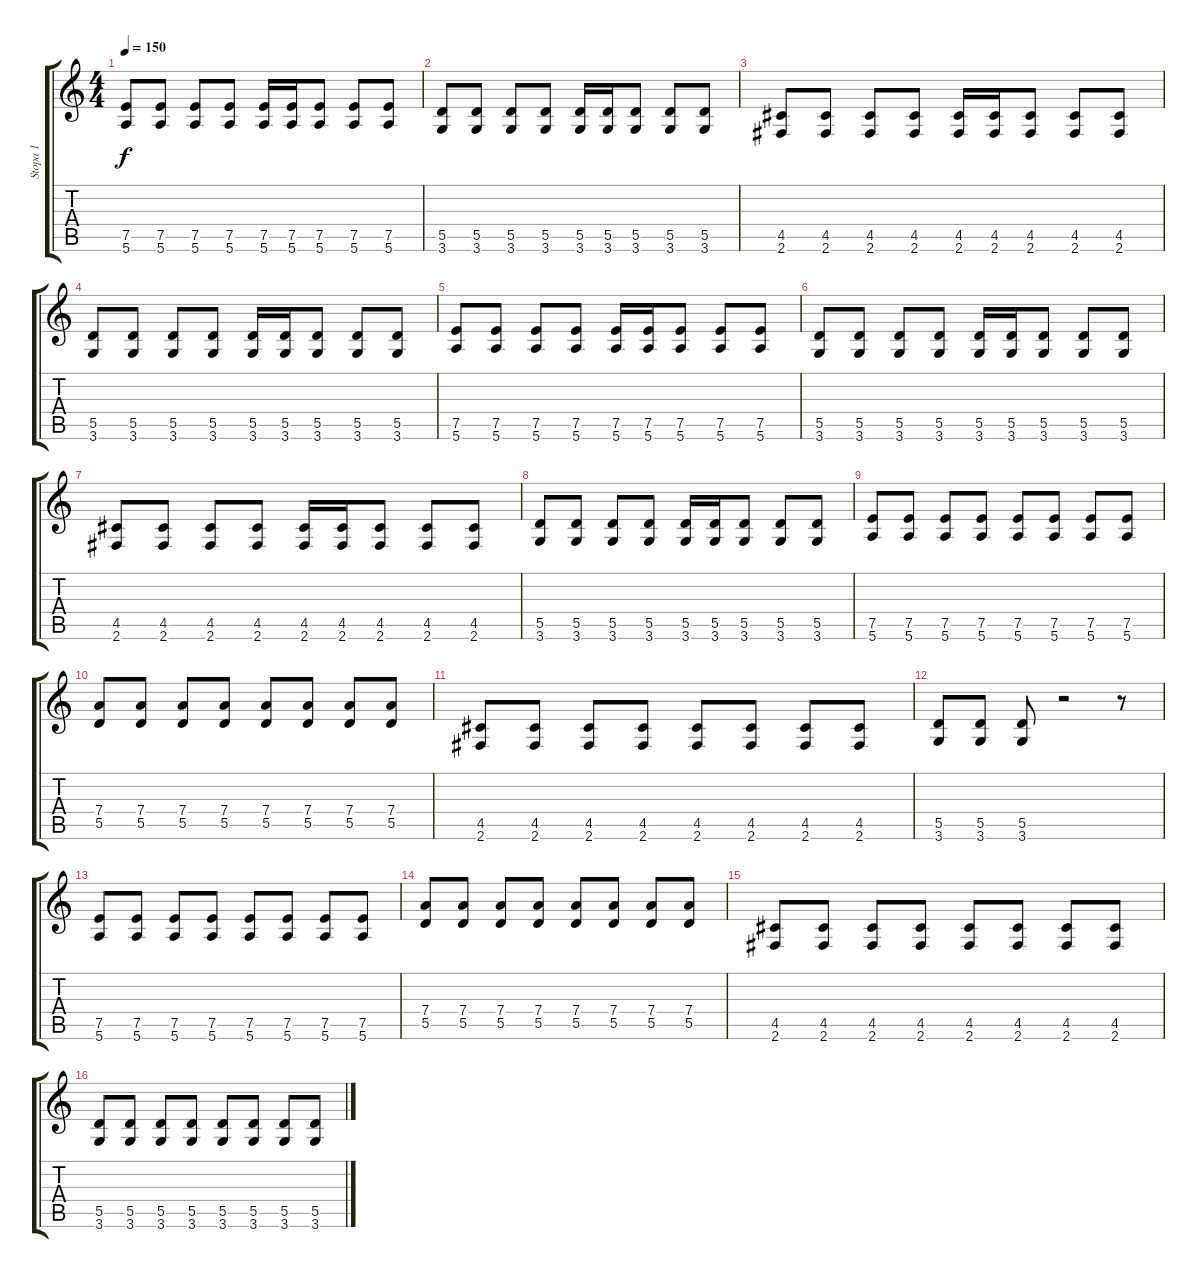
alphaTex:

\track ("Stopa 1" "Stopa 1") {instrument overdrivenguitar}
\staff {score tabs}
\tuning (E4 B3 G3 D3 A2 E2) {hide}
\ts (4 4)
\tempo 150
\clef g2
\ks c
(7.5 5.6).8{dy f} (7.5 5.6).8 (7.5 5.6).8 (7.5 5.6).8 (7.5 5.6).16 (7.5 5.6).16 (7.5 5.6).8 (7.5 5.6).8 (7.5 5.6).8 |
(5.5 3.6).8 (5.5 3.6).8 (5.5 3.6).8 (5.5 3.6).8 (5.5 3.6).16 (5.5 3.6).16 (5.5 3.6).8 (5.5 3.6).8 (5.5 3.6).8 |
(4.5 2.6).8 (4.5 2.6).8 (4.5 2.6).8 (4.5 2.6).8 (4.5 2.6).16 (4.5 2.6).16 (4.5 2.6).8 (4.5 2.6).8 (4.5 2.6).8 |
(5.5 3.6).8 (5.5 3.6).8 (5.5 3.6).8 (5.5 3.6).8 (5.5 3.6).16 (5.5 3.6).16 (5.5 3.6).8 (5.5 3.6).8 (5.5 3.6).8 |
(7.5 5.6).8 (7.5 5.6).8 (7.5 5.6).8 (7.5 5.6).8 (7.5 5.6).16 (7.5 5.6).16 (7.5 5.6).8 (7.5 5.6).8 (7.5 5.6).8 |
(5.5 3.6).8 (5.5 3.6).8 (5.5 3.6).8 (5.5 3.6).8 (5.5 3.6).16 (5.5 3.6).16 (5.5 3.6).8 (5.5 3.6).8 (5.5 3.6).8 |
(4.5 2.6).8 (4.5 2.6).8 (4.5 2.6).8 (4.5 2.6).8 (4.5 2.6).16 (4.5 2.6).16 (4.5 2.6).8 (4.5 2.6).8 (4.5 2.6).8 |
(5.5 3.6).8 (5.5 3.6).8 (5.5 3.6).8 (5.5 3.6).8 (5.5 3.6).16 (5.5 3.6).16 (5.5 3.6).8 (5.5 3.6).8 (5.5 3.6).8 |
(7.5 5.6).8 (7.5 5.6).8 (7.5 5.6).8 (7.5 5.6).8 (7.5 5.6).8 (7.5 5.6).8 (7.5 5.6).8 (7.5 5.6).8 |
(7.4 5.5).8 (7.4 5.5).8 (7.4 5.5).8 (7.4 5.5).8 (7.4 5.5).8 (7.4 5.5).8 (7.4 5.5).8 (7.4 5.5).8 |
(4.5 2.6).8 (4.5 2.6).8 (4.5 2.6).8 (4.5 2.6).8 (4.5 2.6).8 (4.5 2.6).8 (4.5 2.6).8 (4.5 2.6).8 |
(5.5 3.6).8 (5.5 3.6).8 (5.5 3.6).8 r.2 r.8 |
(7.5 5.6).8 (7.5 5.6).8 (7.5 5.6).8 (7.5 5.6).8 (7.5 5.6).8 (7.5 5.6).8 (7.5 5.6).8 (7.5 5.6).8 |
(7.4 5.5).8 (7.4 5.5).8 (7.4 5.5).8 (7.4 5.5).8 (7.4 5.5).8 (7.4 5.5).8 (7.4 5.5).8 (7.4 5.5).8 |
(4.5 2.6).8 (4.5 2.6).8 (4.5 2.6).8 (4.5 2.6).8 (4.5 2.6).8 (4.5 2.6).8 (4.5 2.6).8 (4.5 2.6).8 |
(5.5 3.6).8 (5.5 3.6).8 (5.5 3.6).8 (5.5 3.6).8 (5.5 3.6).8 (5.5 3.6).8 (5.5 3.6).8 (5.5 3.6).8
